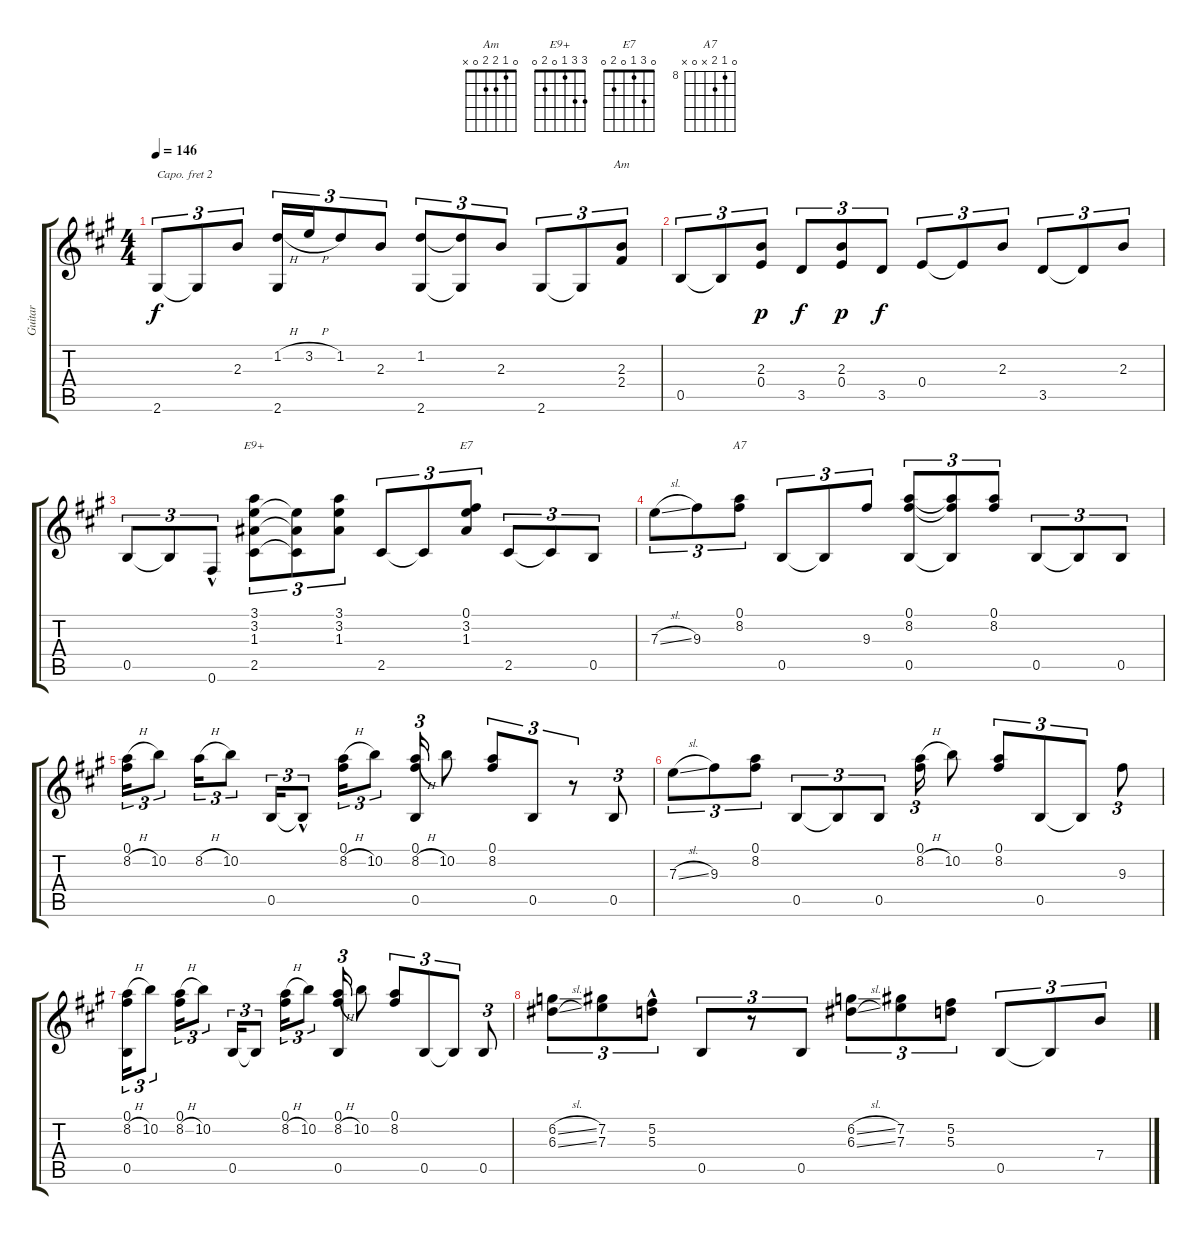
\track ("Guitar" "Guitar") {instrument acousticguitarnylon}
\staff {score tabs}
\capo 2
\tuning (E4 B3 G3 D3 A2 E2) {hide}
\chord ("Am" 0 1 2 2 0 x)
\chord ("E9+" 3 3 1 0 2 0)
\chord ("E7" 0 3 1 0 2 0)
\chord ("A7" 0 8 9 x 0 x) {firstfret 8}
\ts (4 4)
\tempo 146
\clef g2
\ks a
2.6.8{tu (3 2) dy f} 2.6{t}.8{tu (3 2)} 2.3.8{tu (3 2)} (1.2{h} 2.6).16{tu (3 2)} 3.2{h}.16{tu (3 2)} 1.2.8{tu (3 2)} 2.3.8{tu (3 2)} (1.2 2.6).8{tu (3 2)} (1.2{t} 2.6{t}).8{tu (3 2)} 2.3.8{tu (3 2)} 2.6.8{tu (3 2)} 2.6{t}.8{tu (3 2)} (2.3 2.4).8{tu (3 2) ch "Am"} |
0.5.8{tu (3 2)} 0.5{t}.8{tu (3 2)} (2.3 0.4).8{tu (3 2) dy p} 3.5.8{tu (3 2) dy f} (2.3 0.4).8{tu (3 2) dy p} 3.5.8{tu (3 2) dy f} 0.4.8{tu (3 2)} 0.4{t}.8{tu (3 2)} 2.3.8{tu (3 2)} 3.5.8{tu (3 2)} 3.5{t}.8{tu (3 2)} 2.3.8{tu (3 2)} |
0.5.8{tu (3 2)} 0.5{t}.8{tu (3 2)} 0.6{hac}.8{tu (3 2)} (3.1 3.2 1.3 2.5).8{tu (3 2) ch "E9+"} (3.2{t} 1.3{t} 2.5{t}).8{tu (3 2)} (3.1 3.2 1.3).8{tu (3 2)} 2.5.8{tu (3 2)} 2.5{t}.8{tu (3 2)} (0.1 3.2 1.3).8{tu (3 2) ch "E7"} 2.5.8{tu (3 2)} 2.5{t}.8{tu (3 2)} 0.5.8{tu (3 2)} |
7.3{sl}.8{tu (3 2)} 9.3.8{tu (3 2)} (0.1 8.2).8{tu (3 2) ch "A7"} 0.5.8{tu (3 2)} 0.5{t}.8{tu (3 2)} 9.3.8{tu (3 2)} (0.1 8.2 0.5).8{tu (3 2)} (0.1{t} 8.2{t} 0.5{t}).8{tu (3 2)} (0.1 8.2).8{tu (3 2)} 0.5.8{tu (3 2)} 0.5{t}.8{tu (3 2)} 0.5.8{tu (3 2)} |
(0.1 8.2{h}).16{tu (3 2)} 10.2.8{tu (3 2)} 8.2{h}.16{tu (3 2)} 10.2.8{tu (3 2)} 0.5.16{tu (3 2)} 0.5{hac t}.8{tu (3 2)} (0.1 8.2{h}).16{tu (3 2)} 10.2.8{tu (3 2)} (0.1 8.2{h} 0.5).16{tu (3 2)} 10.2.8 (0.1 8.2).8{tu (3 2)} 0.5.8{tu (3 2)} r.8{tu (3 2)} 0.5.8{tu (3 2)} |
7.3{sl}.8{tu (3 2)} 9.3.8{tu (3 2)} (0.1 8.2).8{tu (3 2)} 0.5.8{tu (3 2)} 0.5{t}.8{tu (3 2)} 0.5.8{tu (3 2)} (0.1 8.2{h}).16{tu (3 2)} 10.2.8 (0.1 8.2).8{tu (3 2)} 0.5.8{tu (3 2)} 0.5{t}.8{tu (3 2)} 9.3.8{tu (3 2)} |
(0.1 8.2{h} 0.5).16{tu (3 2)} 10.2.8{tu (3 2)} (0.1 8.2{h}).16{tu (3 2)} 10.2.8{tu (3 2)} 0.5.16{tu (3 2)} 0.5{t}.8{tu (3 2)} (0.1 8.2{h}).16{tu (3 2)} 10.2.8{tu (3 2)} (0.1 8.2{h} 0.5).16{tu (3 2)} 10.2.8 (0.1 8.2).8{tu (3 2)} 0.5.8{tu (3 2)} 0.5{t}.8{tu (3 2)} 0.5.8{tu (3 2)} |
(6.2{sl} 6.3{sl}).8{tu (3 2)} (7.2 7.3).8{tu (3 2)} (5.2{hac} 5.3{hac}).8{tu (3 2)} 0.5.8{tu (3 2)} r.8{tu (3 2)} 0.5.8{tu (3 2)} (6.2{sl} 6.3{sl}).8{tu (3 2)} (7.2 7.3).8{tu (3 2)} (5.2 5.3).8{tu (3 2)} 0.5.8{tu (3 2)} 0.5{t}.8{tu (3 2)} 7.4.8{tu (3 2)}
